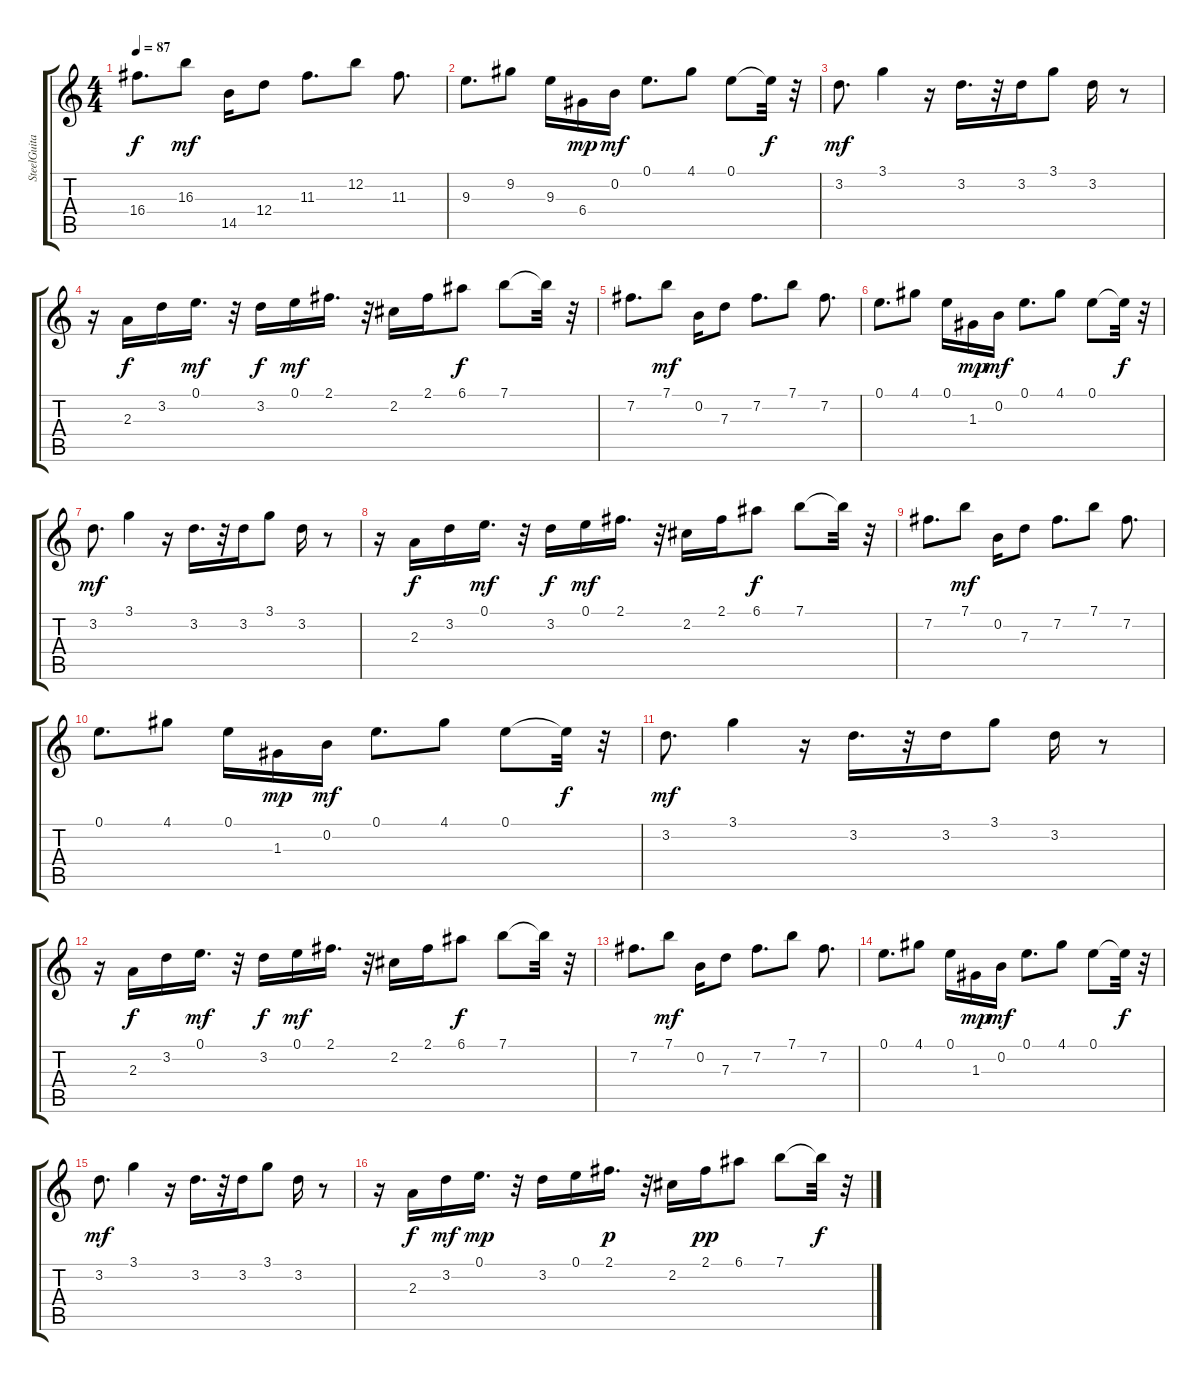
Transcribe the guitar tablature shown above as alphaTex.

\track ("SteelGuitar" "SteelGuita") {instrument acousticguitarsteel}
\staff {score tabs}
\tuning (E4 B3 G3 D3 A2 E2) {hide}
\ts (4 4)
\tempo 87
\clef g2
\ks c
16.4.8{d dy f} 16.3.8{dy mf} 14.5.16 12.4.8 11.3.8{d} 12.2.8 11.3.8{d} |
9.3.8{d} 9.2.8 9.3.16 6.4.16{dy mp} 0.2.16{dy mf} 0.1.8{d} 4.1.8 0.1.8 0.1{t}.32{dy f} r.32 |
3.2.8{d dy mf} 3.1.4 r.16 3.2.16{d} r.32 3.2.16 3.1.8 3.2.16 r.8 |
r.16 2.3.16{dy f} 3.2.16 0.1.16{d dy mf} r.32 3.2.16{dy f} 0.1.16{dy mf} 2.1.16{d} r.32 2.2.16 2.1.16 6.1.8{dy f} 7.1.8 7.1{t}.32 r.32 |
7.2.8{d} 7.1.8{dy mf} 0.2.16 7.3.8 7.2.8{d} 7.1.8 7.2.8{d} |
0.1.8{d} 4.1.8 0.1.16 1.3.16{dy mp} 0.2.16{dy mf} 0.1.8{d} 4.1.8 0.1.8 0.1{t}.32{dy f} r.32 |
3.2.8{d dy mf} 3.1.4 r.16 3.2.16{d} r.32 3.2.16 3.1.8 3.2.16 r.8 |
r.16 2.3.16{dy f} 3.2.16 0.1.16{d dy mf} r.32 3.2.16{dy f} 0.1.16{dy mf} 2.1.16{d} r.32 2.2.16 2.1.16 6.1.8{dy f} 7.1.8 7.1{t}.32 r.32 |
7.2.8{d} 7.1.8{dy mf} 0.2.16 7.3.8 7.2.8{d} 7.1.8 7.2.8{d} |
0.1.8{d} 4.1.8 0.1.16 1.3.16{dy mp} 0.2.16{dy mf} 0.1.8{d} 4.1.8 0.1.8 0.1{t}.32{dy f} r.32 |
3.2.8{d dy mf} 3.1.4 r.16 3.2.16{d} r.32 3.2.16 3.1.8 3.2.16 r.8 |
r.16 2.3.16{dy f} 3.2.16 0.1.16{d dy mf} r.32 3.2.16{dy f} 0.1.16{dy mf} 2.1.16{d} r.32 2.2.16 2.1.16 6.1.8{dy f} 7.1.8 7.1{t}.32 r.32 |
7.2.8{d} 7.1.8{dy mf volume 11} 0.2.16{volume 11} 7.3.8 7.2.8{d volume 10} 7.1.8{volume 10} 7.2.8{d volume 9} |
0.1.8{d volume 9} 4.1.8{volume 8} 0.1.16{volume 8} 1.3.16{dy mp} 0.2.16{dy mf volume 7} 0.1.8{d} 4.1.8{volume 6} 0.1.8{volume 6} 0.1{t}.32{dy f} r.32 |
3.2.8{d dy mf volume 6} 3.1.4{volume 5} r.16 3.2.16{d volume 4} r.32 3.2.16{volume 4} 3.1.8{volume 4} 3.2.16{volume 3} r.8 |
r.16 2.3.16{dy f volume 3} 3.2.16{dy mf} 0.1.16{d dy mp volume 2} r.32 3.2.16{volume 2} 0.1.16 2.1.16{d dy p volume 2} r.32 2.2.16{volume 2} 2.1.16{dy pp} 6.1.8{volume 1} 7.1.8{volume 1} 7.1{t}.32{dy f} r.32
